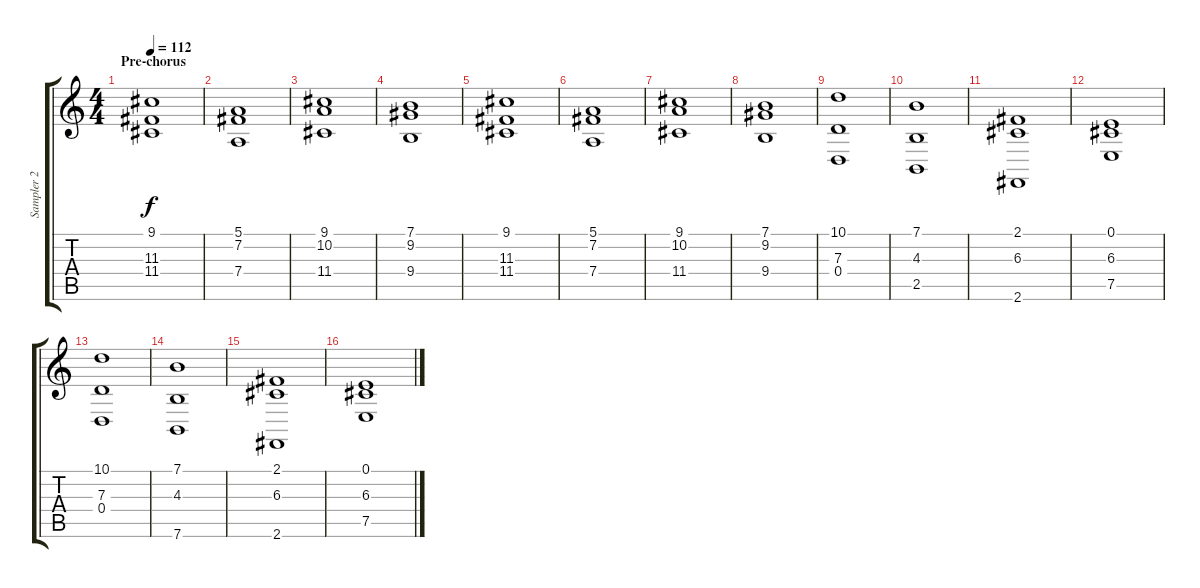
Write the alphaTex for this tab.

\track ("Sampler 2" "Sampler 2") {instrument acousticgrandpiano}
\staff {score tabs}
\tuning (E4 B3 G3 D3 A2 E2) {hide}
\ts (4 4)
\section ("" "Pre-chorus")
\tempo 112
\clef g2
\ks c
(9.1 11.3 11.4).1{dy f} |
(5.1 7.2 7.4).1 |
(9.1 10.2 11.4).1 |
(7.1 9.2 9.4).1 |
(9.1 11.3 11.4).1 |
(5.1 7.2 7.4).1 |
(9.1 10.2 11.4).1 |
(7.1 9.2 9.4).1 |
(10.1 7.3 0.4).1{volume 10} |
(7.1 4.3 2.5).1 |
(2.1 6.3 2.6).1 |
(0.1 6.3 7.5).1 |
(10.1 7.3 0.4).1{volume 10} |
(7.1 4.3 7.6).1 |
(2.1 6.3 2.6).1 |
(0.1 6.3 7.5).1
